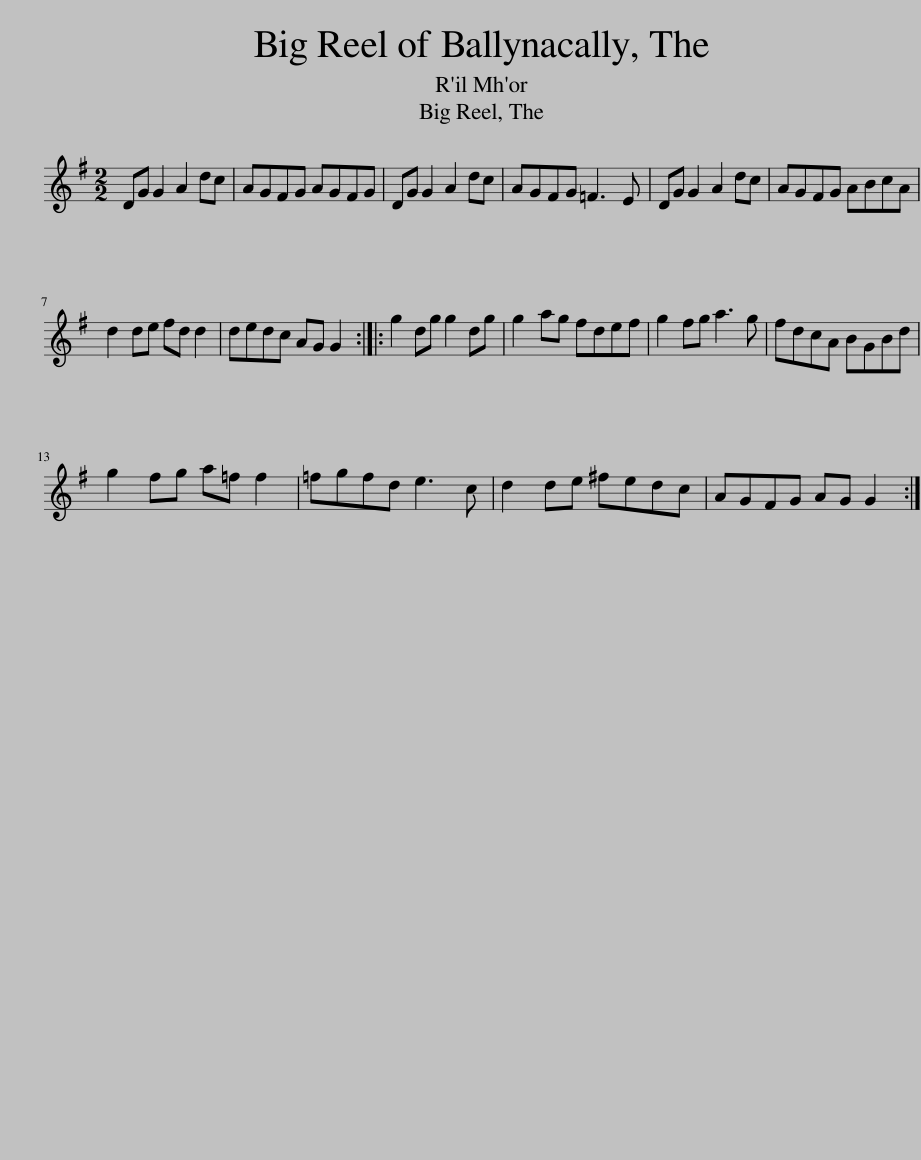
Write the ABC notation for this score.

X:1
L:1/8
M:2/2
I:linebreak $
K:G
V:1 treble
V:1
 DG G2 A2 dc | AGFG AGFG | DG G2 A2 dc | AGFG =F3 E | DG G2 A2 dc | %5
 AGFG ABcA |$ d2 de fd d2 | dedc AG G2 :: g2 dg g2 dg | g2 ag fdef | %10
 g2 fg a3 g | fdcA BGBd |$ g2 fg a=f f2 | =fgfd e3 c | d2 de ^fedc | %15
 AGFG AG G2 :| %16
